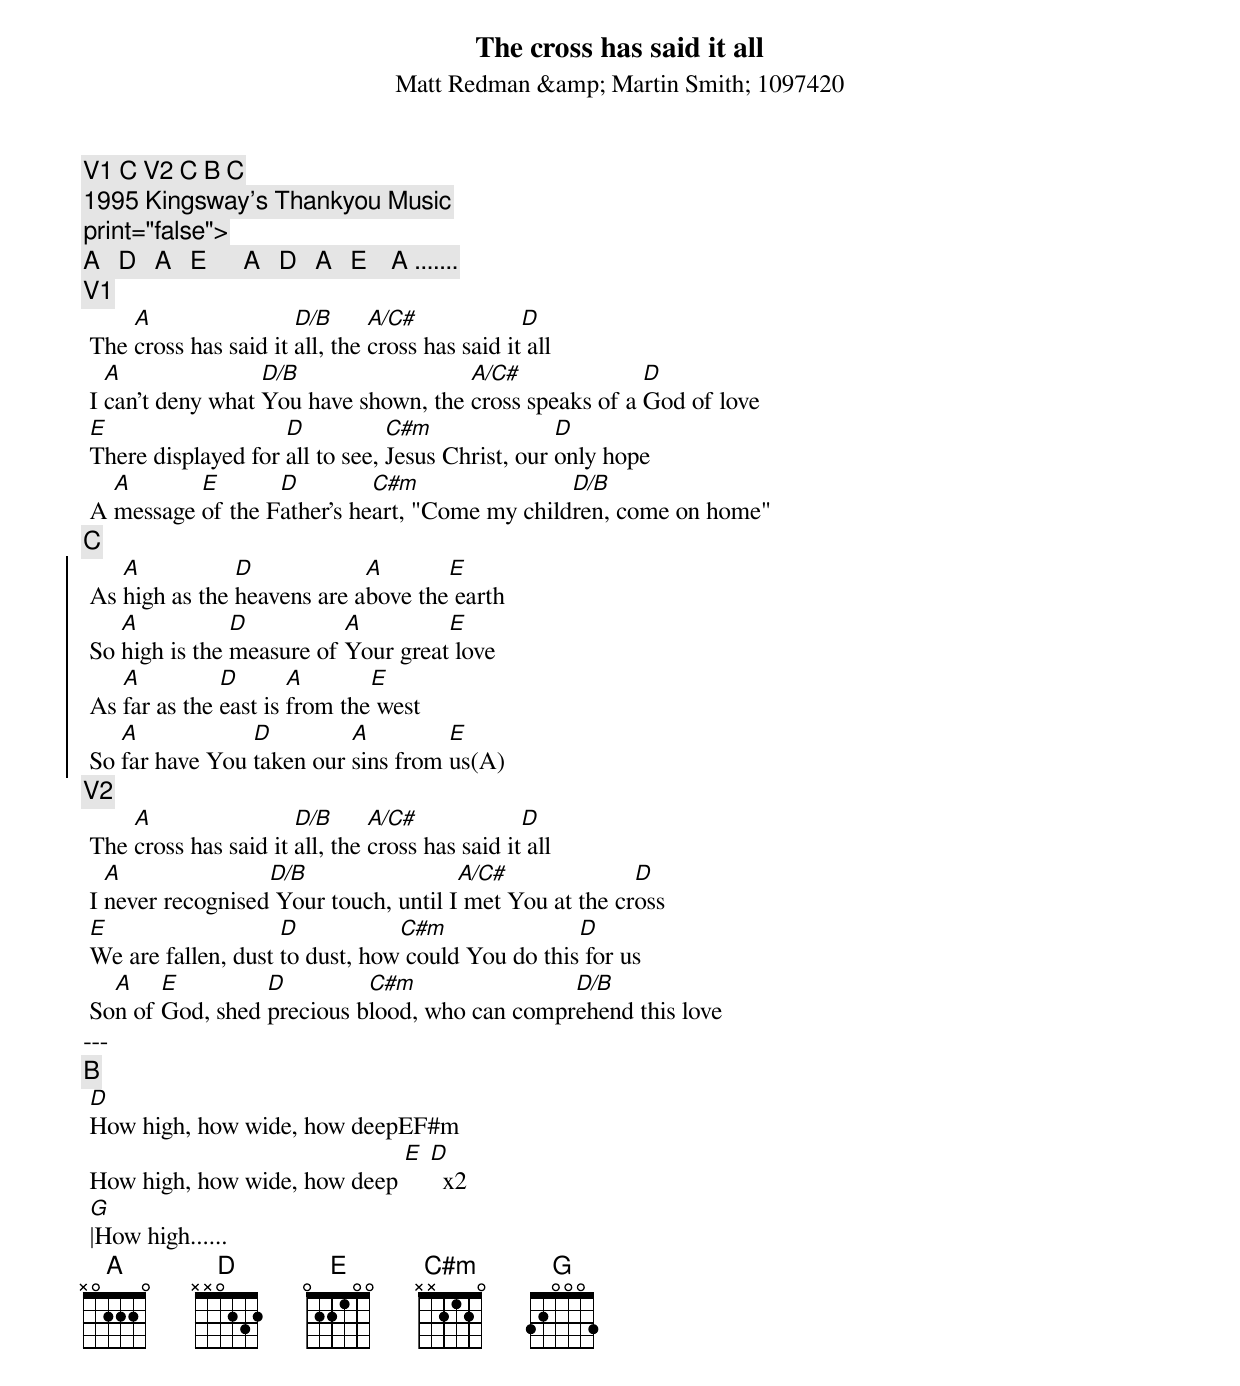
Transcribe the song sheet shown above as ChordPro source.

{title:The cross has said it all}
{subtitle:Matt Redman &amp; Martin Smith}
{subtitle:1097420}
{comment:V1 C V2 C B C}
{comment:1995 Kingsway's Thankyou Music}
{comment:print="false">}
{comment:                A   D   A   E      A   D   A   E    A .......}
{comment:V1}
 The [A]cross has said it [D/B]all, the [A/C#]cross has said it[D] all
 I [A]can't deny what [D/B]You have shown, the [A/C#]cross speaks of a [D]God of love
 [E]There displayed for [D]all to see, [C#m]Jesus Christ, our [D]only hope
 A [A]message [E]of the F[D		]ather's he[C#m]art, "Come my child[D/B]ren, come on home"
{comment:C}
{soc}
 As [A]high as the [D]heavens are a[A]bove the[E] earth
 So [A]high is the [D]measure of [A]Your great[E] love
 As [A]far as the [D]east is [A]from the[E] west
 So [A]far have You [D]taken our [A]sins from [E]us(A)
{eoc}
{comment:V2}
 The [A]cross has said it [D/B]all, the [A/C#]cross has said it[D] all
 I [A]never recognised[D/B] Your touch, until I[A/C#] met You at the cr[D]oss
 [E]We are fallen, dust [D]to dust, how[C#m] could You do this[D] for us
 So[A]n of [E]God, shed [D		]precious b[C#m]lood, who can compr[D/B]ehend this love
---
{comment:}
{comment:}
{comment:}
{comment:}
{comment:}
{comment:}
{comment:}
{comment:}
{comment:}
{comment:}
{comment:}
{comment:}
{comment:}
{comment:}
{comment:}
{comment:}
{comment:B}
 [D]How high, how wide, how deepEF#m
 How high, how wide, how deep [E] [D]  x2
 [G]|How high......
